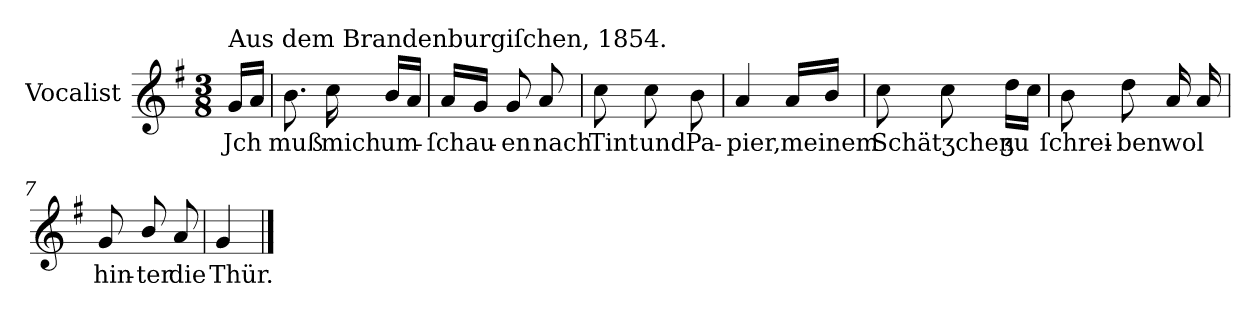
**kern	**text
*part1	*part1
*staff1	*staff1
*I"Vocalist	*
*k[f#]	*
*G:	*
*M3/8	*
=	=
!LO:TX:a:t=Aus dem Brandenburgiſchen, 1854.	!
16gLL	Jch
16aJJ	.
=1	=1
8.b	muß
16cc	mich
16bLL	um-
16aJJ	.
=2	=2
16aLL	-ſchau-
16gJJ	.
8g	-en
8a	nach
=3	=3
8cc	Tint
8cc	und
8b	Pa-
=4	=4
4a	-pier,
16aLL	meinem
16bJJ	.
=5	=5
8cc	Schätʒchen
8cc	.
16ddLL	ʒu
16ccJJ	.
=6	=6
8b	ſchrei-
8dd	-ben
16a	wol
16a	.
=7	=7
8g	hin-
8b/	-ter
8a	die
=8	=8
4g	Thür.
==	==
*-	*-
